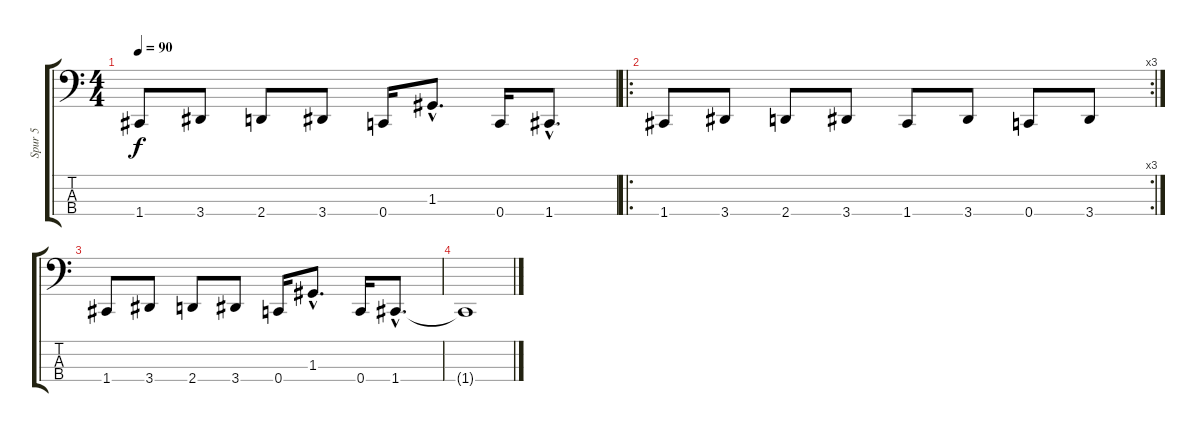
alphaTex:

\track ("Spur 5" "Spur 5") {instrument electricbasspick}
\staff {score tabs}
\tuning (F2 C2 G1 C1) {hide}
\ts (4 4)
\tempo 90
\clef f4
\ks c
1.4.8{dy f} 3.4.8 2.4.8 3.4.8 0.4.16 1.3{hac}.8{d} 0.4.16 1.4{hac}.8{d} |
\ro
\rc 3
1.4.8{volume 11} 3.4.8 2.4.8 3.4.8 1.4.8 3.4.8 0.4.8 3.4.8 |
1.4.8 3.4.8 2.4.8 3.4.8 0.4.16 1.3{hac}.8{d} 0.4.16 1.4{hac}.8{d} |
1.4{t}.1
